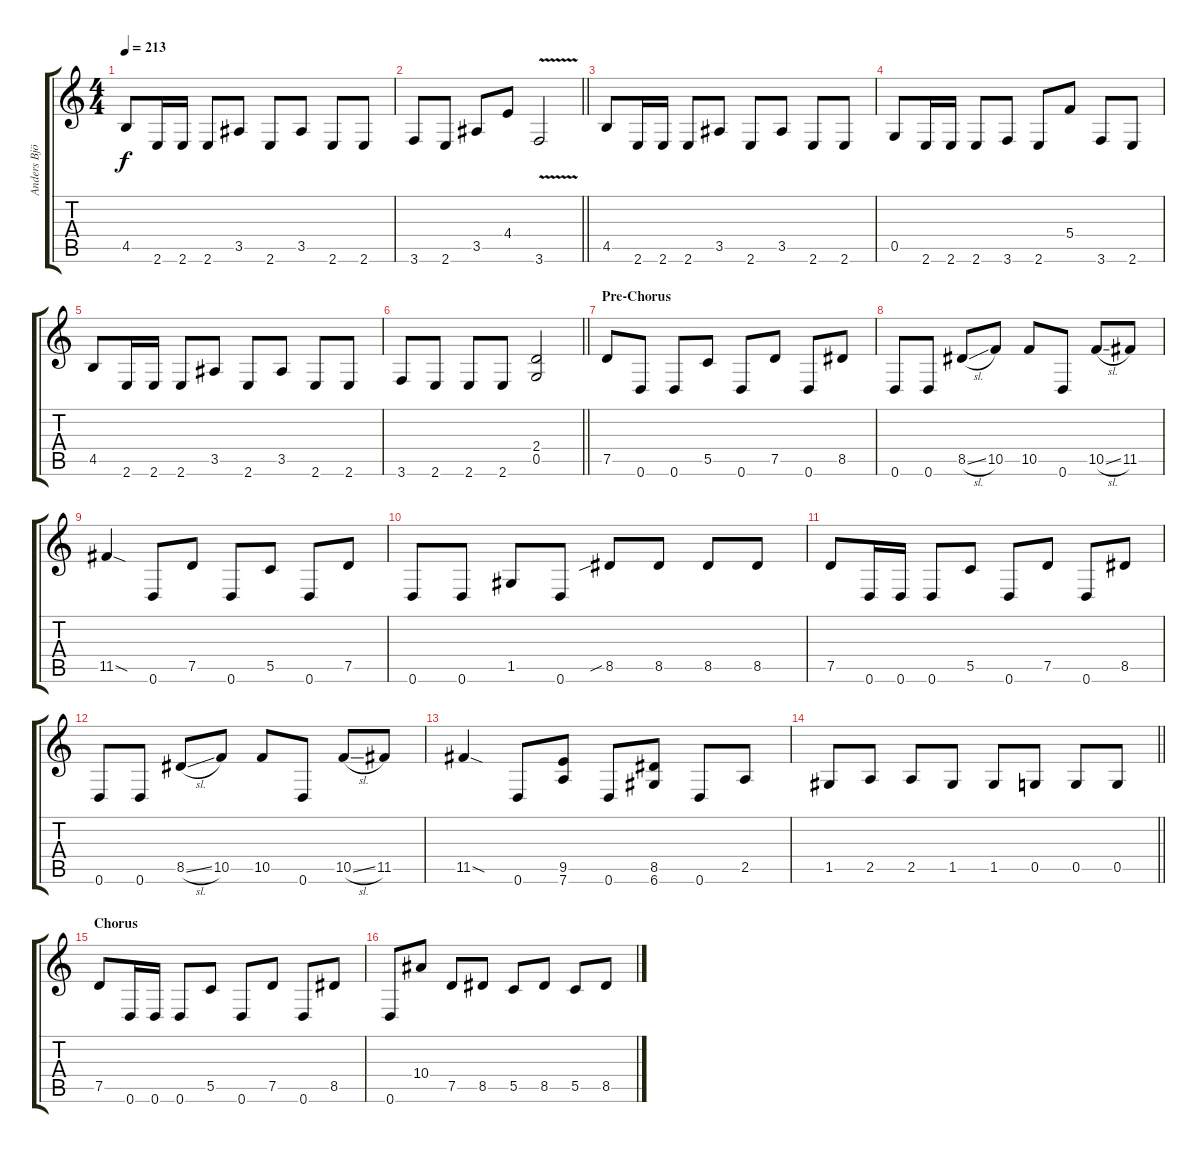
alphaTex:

\track ("Anders Björler" "Anders Bjö") {instrument distortionguitar}
\staff {score tabs}
\tuning (D4 A3 F3 C3 G2 D2) {hide}
\ts (4 4)
\tempo 213
\clef g2
\ks c
4.5.8{dy f} 2.6.16 2.6.16 2.6.8 3.5.8 2.6.8 3.5.8 2.6.8 2.6.8 |
\barLineRight lightlight
3.6.8 2.6.8 3.5.8 4.4.8 3.6{v}.2 |
\section ("" "")
4.5.8 2.6.16 2.6.16 2.6.8 3.5.8 2.6.8 3.5.8 2.6.8 2.6.8 |
0.5.8 2.6.16 2.6.16 2.6.8 3.6.8 2.6.8 5.4.8 3.6.8 2.6.8 |
4.5.8 2.6.16 2.6.16 2.6.8 3.5.8 2.6.8 3.5.8 2.6.8 2.6.8 |
\barLineRight lightlight
3.6.8 2.6.8 2.6.8 2.6.8 (2.4 0.5).2 |
\section ("" "Pre-Chorus")
7.5.8 0.6.8 0.6.8 5.5.8 0.6.8 7.5.8 0.6.8 8.5.8 |
0.6.8 0.6.8 8.5{sl}.8 10.5.8 10.5.8 0.6.8 10.5{sl}.8 11.5.8 |
11.5{sod}.4 0.6.8 7.5.8 0.6.8 5.5.8 0.6.8 7.5.8 |
0.6.8 0.6.8 1.5.8 0.6.8 8.5{sib}.8 8.5.8 8.5.8 8.5.8 |
7.5.8 0.6.16 0.6.16 0.6.8 5.5.8 0.6.8 7.5.8 0.6.8 8.5.8 |
0.6.8 0.6.8 8.5{sl}.8 10.5.8 10.5.8 0.6.8 10.5{sl}.8 11.5.8 |
11.5{sod}.4 0.6.8 (9.5 7.6).8 0.6.8 (8.5 6.6).8 0.6.8 2.5.8 |
\barLineRight lightlight
1.5.8 2.5.8 2.5.8 1.5.8 1.5.8 0.5.8 0.5.8 0.5.8 |
\section ("" "Chorus")
7.5.8 0.6.16 0.6.16 0.6.8 5.5.8 0.6.8 7.5.8 0.6.8 8.5.8 |
0.6.8 10.4.8 7.5.8 8.5.8 5.5.8 8.5.8 5.5.8 8.5.8
